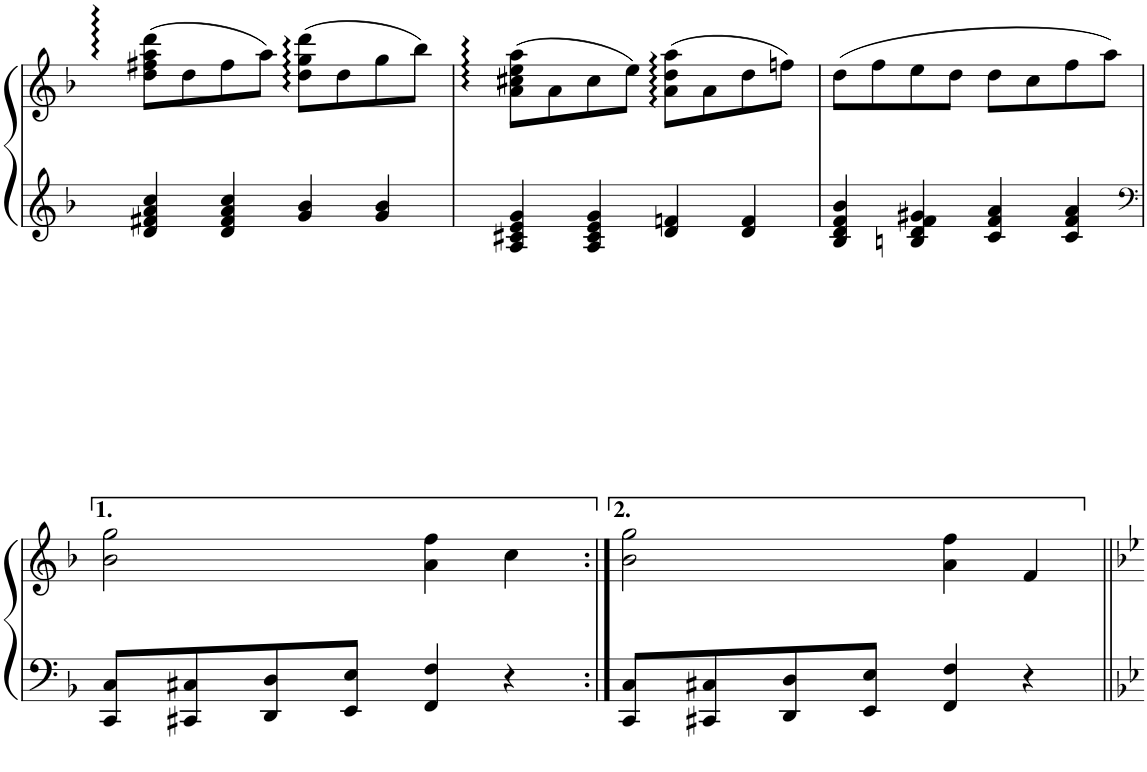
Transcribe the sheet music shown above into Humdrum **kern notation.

**kern	**kern
*part1	*part1
*staff2	*staff1
*I"PIANO.	*
*I'Pno	*
!!LO:PB:g=z
*clefG2	*clefG2
*k[b-]	*k[b-]
*F:	*F:
*M4/4	*M4/4
*met(c)	*met(c)
=53	=53
4d/ 4f#X/ 4a/ 4cc/	(8dd\ 8ff#X\ 8aa\ 8ddd\L
.	8dd\
4d/ 4f#/ 4a/ 4cc/	8ff#\
.	8aa\J)
4g/ 4b-/	(8dd\ 8gg\ 8ddd\L
.	8dd\
4g/ 4b-/	8gg\
.	8bb-\J)
=54	=54
4A/ 4c#X/ 4e/ 4g/	(8a\ 8cc#X\ 8ee\ 8aa\L
.	8a\
4A/ 4c#/ 4e/ 4g/	8cc#\
.	8ee\J)
4d/ 4fn/	(8a\ 8dd\ 8aa\L
.	8a\
4d/ 4f/	8dd\
.	8ffn\J)
=55	=55
4B-/ 4d/ 4f/ 4b-/	(8dd\L
.	8ff\
4Bn/ 4d/ 4f/ 4g#X/	8ee\
.	8dd\J
4c/ 4f/ 4a/	8dd\L
.	8cc\
4c/ 4f/ 4a/	8ff\
.	8aa\J)
!!LO:LB:g=z
=56	=56
*clefF4	*
8CC/ 8C/L	2b-\ 2gg\
8CC#X/ 8C#X/	.
8DD/ 8D/	.
8EE/ 8E/J	.
4FF/ 4F/	4a\ 4ff\
4r	4cc\
=57:|!	=57:|!
8CC/ 8C/L	2b-\ 2gg\
8CC#X/ 8C#X/	.
8DD/ 8D/	.
8EE/ 8E/J	.
4FF/ 4F/	4a\ 4ff\
4r	4f/
=||	=||
*-	*-
